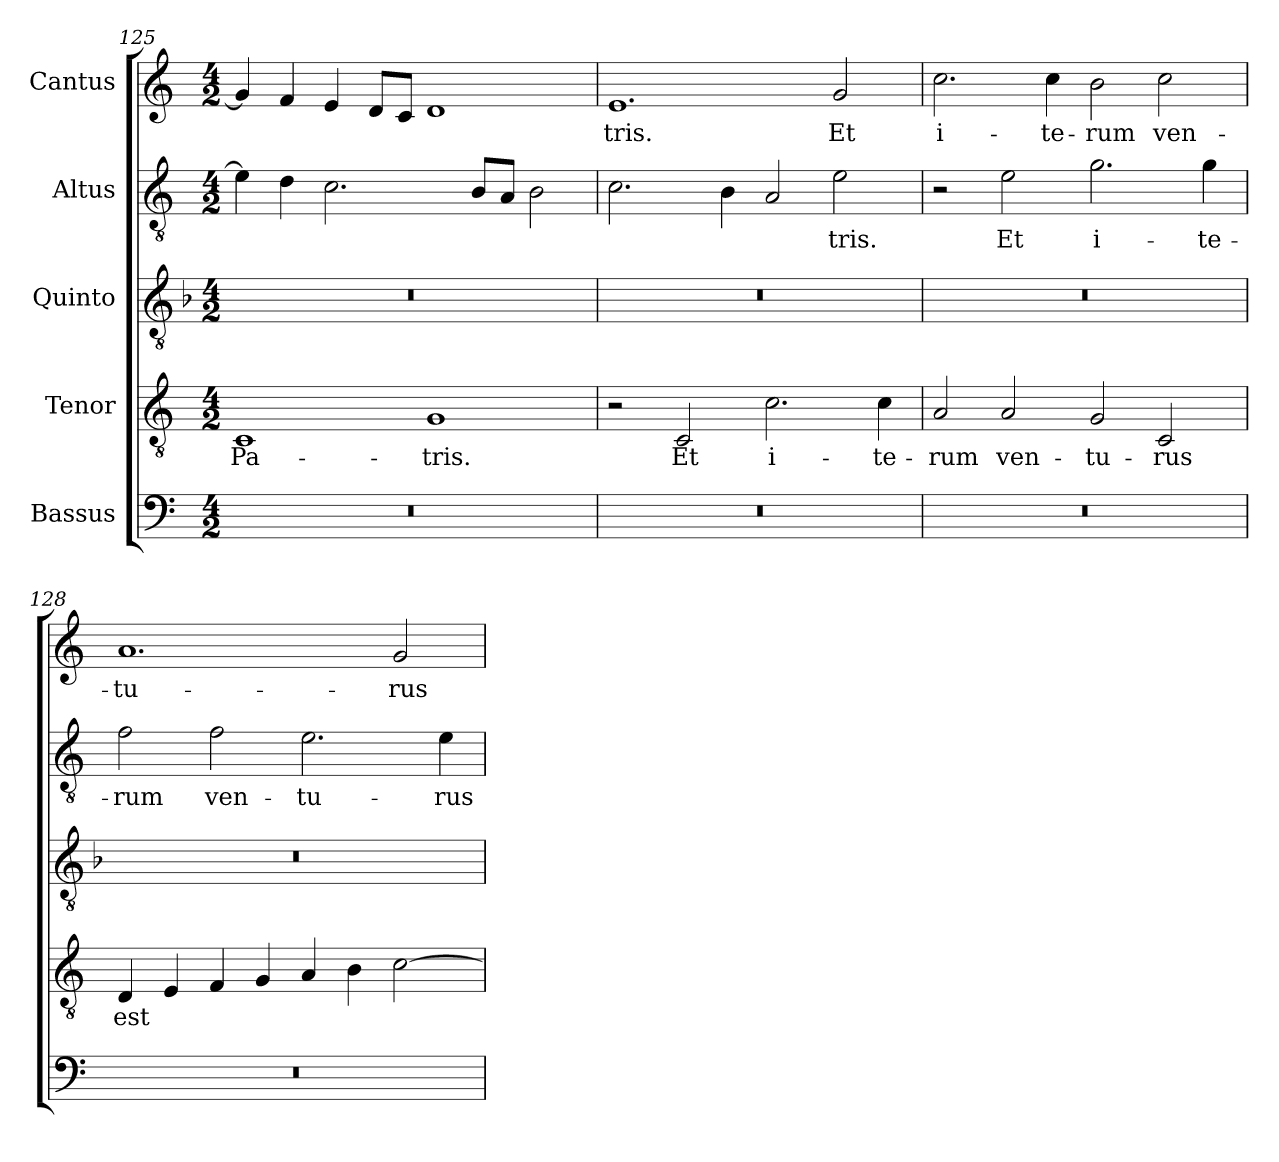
**kern	**kern	**text	**kern	**kern	**text	**kern	**text
*part5	*part4	*part4	*part3	*part2	*part2	*part1	*part1
*staff5	*staff4	*staff4	*staff3	*staff2	*staff2	*staff1	*staff1
*I"Bassus	*I"Tenor	*	*I"Quinto	*I"Altus	*	*I"Cantus	*
*clefF4	*clefGv2	*	*clefGv2	*clefGv2	*	*clefG2	*
*	*	*	*ITrd-4c-7	*	*	*	*
*k[]	*k[]	*	*k[]	*k[]	*	*k[]	*
*C:	*C:	*	*C:	*C:	*	*C:	*
*M4/2	*M4/2	*	*M4/2	*M4/2	*	*M4/2	*
=125	=125	=125	=125	=125	=125	=125	=125
!LO:N:vis=1	!	!	!	!	!	!	!
!	!	!LO:LY:b:color=#000000	!LO:N:vis=1	!	!	!	!
0r	1Ci	Pa-	0r	4ei\]	.	4gi/]	.
.	.	.	.	4di\	.	4fi/	.
.	.	.	.	2.ci\	.	4ei/	.
.	.	.	.	.	.	8di/L	.
.	.	.	.	.	.	8ci/J	.
!	!	!LO:LY:b:color=#000000	!	!	!	!	!
.	1Gi	-tris.	.	.	.	1di	.
.	.	.	.	8Bi/L	.	.	.
.	.	.	.	8Ai/J	.	.	.
.	.	.	.	2Bi\	.	.	.
=126	=126	=126	=126	=126	=126	=126	=126
!LO:N:vis=1	!	!	!LO:N:vis=1	!	!	!	!
!	!	!	!	!	!	!	!LO:LY:b:color=#000000
0r	2r	.	0r	2.ci\	.	1.ei	-tris.
!	!	!LO:LY:b:color=#000000	!	!	!	!	!
.	2Ci/	Et	.	.	.	.	.
.	.	.	.	4Bi\	.	.	.
!	!	!LO:LY:b:color=#000000	!	!	!	!	!
.	2.ci\	i-	.	2Ai/	.	.	.
!	!	!	!	!	!LO:LY:b:color=#000000	!	!
!	!	!	!	!	!	!	!LO:LY:b:color=#000000
.	.	.	.	2ei\	-tris.	2gi/	Et
!	!	!LO:LY:b:color=#000000	!	!	!	!	!
.	4ci\	-te-	.	.	.	.	.
!!LO:PB:g=z
=127	=127	=127	=127	=127	=127	=127	=127
!LO:N:vis=1	!	!	!	!	!	!	!
!	!	!LO:LY:b:color=#000000	!LO:N:vis=1	!	!	!	!
!	!	!	!	!	!	!	!LO:LY:b:color=#000000
0r	2Ai/	-rum	0r	2r	.	2.cci\	i-
!	!	!LO:LY:b:color=#000000	!	!	!	!	!
!	!	!	!	!	!LO:LY:b:color=#000000	!	!
.	2Ai/	ven-	.	2ei\	Et	.	.
!	!	!	!	!	!	!	!LO:LY:b:color=#000000
.	.	.	.	.	.	4cci\	-te-
!	!	!LO:LY:b:color=#000000	!	!	!	!	!
!	!	!	!	!	!LO:LY:b:color=#000000	!	!
!	!	!	!	!	!	!	!LO:LY:b:color=#000000
.	2Gi/	-tu-	.	2.gi\	i-	2bi\	-rum
!	!	!LO:LY:b:color=#000000	!	!	!	!	!
!	!	!	!	!	!	!	!LO:LY:b:color=#000000
.	2Ci/	-rus	.	.	.	2cci\	ven-
!	!	!	!	!	!LO:LY:b:color=#000000	!	!
.	.	.	.	4gi\	-te-	.	.
=128	=128	=128	=128	=128	=128	=128	=128
!LO:N:vis=1	!	!	!	!	!	!	!
!	!	!LO:LY:b:color=#000000	!LO:N:vis=1	!	!	!	!
!	!	!	!	!	!LO:LY:b:color=#000000	!	!
!	!	!	!	!	!	!	!LO:LY:b:color=#000000
0r	4Di/	est	0r	2fi\	-rum	1.ai	-tu-
.	4Ei/	.	.	.	.	.	.
!	!	!	!	!	!LO:LY:b:color=#000000	!	!
.	4Fi/	.	.	2fi\	ven-	.	.
.	4Gi/	.	.	.	.	.	.
!	!	!	!	!	!LO:LY:b:color=#000000	!	!
.	4Ai/	.	.	2.ei\	-tu-	.	.
.	4Bi\	.	.	.	.	.	.
!	!	!	!	!	!	!	!LO:LY:b:color=#000000
.	[>2ci\	.	.	.	.	2gi/	-rus
!	!	!	!	!	!LO:LY:b:color=#000000	!	!
.	.	.	.	4ei\	-rus	.	.
=	=	=	=	=	=	=	=
*-	*-	*-	*-	*-	*-	*-	*-
